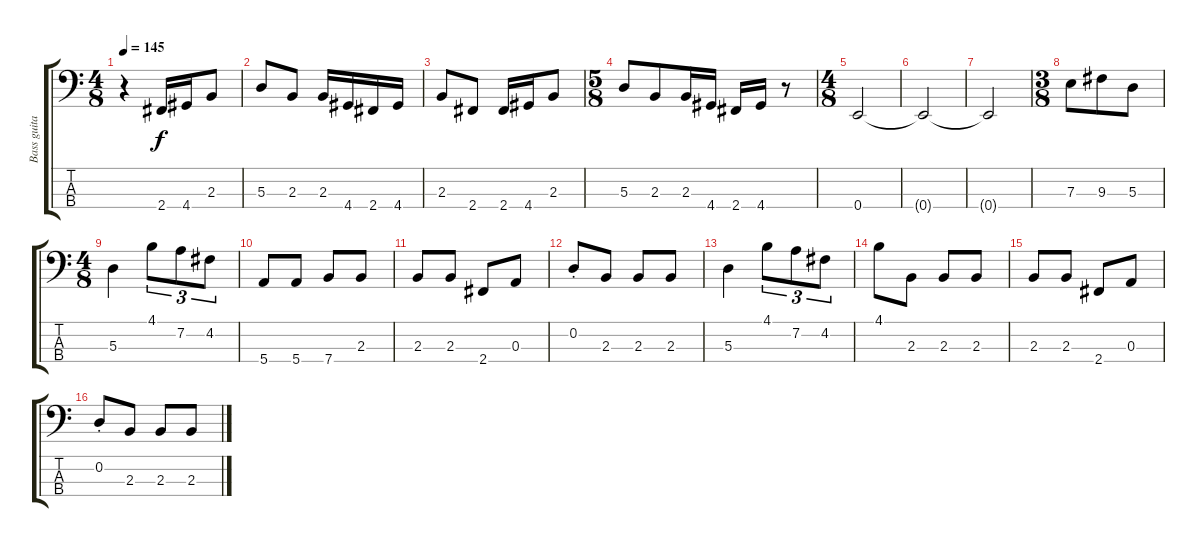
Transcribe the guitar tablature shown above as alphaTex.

\track ("Bass guitar" "Bass guita") {instrument electricbassfinger}
\staff {score tabs}
\tuning (G2 D2 A1 E1) {hide}
\ts (4 8)
\tempo 145
\clef f4
\ks c
r.4{dy f} 2.4.16 4.4.16 2.3.8 |
5.3.8 2.3.8 2.3.16 4.4.16 2.4.16 4.4.16 |
2.3.8 2.4.8 2.4.16 4.4.16 2.3.8 |
\ts (5 8)
5.3.8 2.3.8 2.3.16 4.4.16 2.4.16 4.4.16 r.8 |
\ts (4 8)
0.4.2 |
0.4{t}.2 |
0.4{t}.2 |
\ts (3 8)
7.3.8 9.3.8 5.3.8 |
\ts (4 8)
5.3.4 4.1.8{tu (3 2)} 7.2.8{tu (3 2)} 4.2.8{tu (3 2)} |
5.4.8 5.4.8 7.4.8 2.3.8 |
2.3.8 2.3.8 2.4.8 0.3.8 |
0.2{st}.8 2.3.8 2.3.8 2.3.8 |
5.3.4 4.1.8{tu (3 2)} 7.2.8{tu (3 2)} 4.2.8{tu (3 2)} |
4.1.8 2.3.8 2.3.8 2.3.8 |
2.3.8 2.3.8 2.4.8 0.3.8 |
0.2{st}.8 2.3.8 2.3.8 2.3.8
